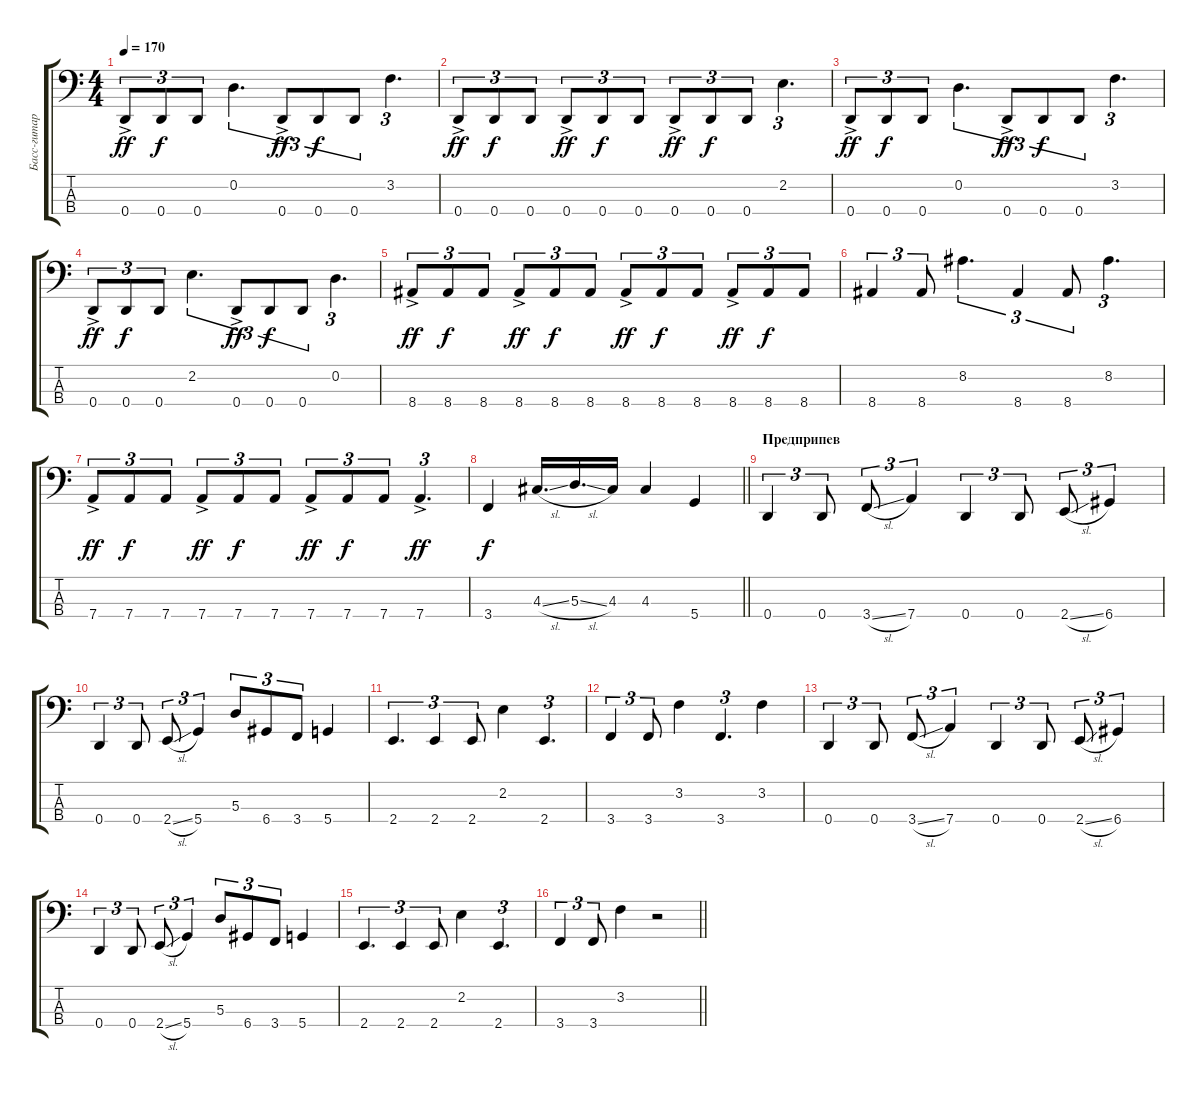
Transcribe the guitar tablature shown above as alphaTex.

\track ("Басс-гитара" "Басс-гитар") {instrument slapbass1}
\staff {score tabs}
\tuning (G2 D2 A1 D1) {hide}
\ts (4 4)
\tempo 170
\clef f4
\ks c
0.4{ac}.8{tu (3 2) dy ff} 0.4.8{tu (3 2) dy f} 0.4.8{tu (3 2)} 0.2.4{d tu (3 2)} 0.4{ac}.8{tu (3 2) dy ff} 0.4.8{tu (3 2) dy f} 0.4.8{tu (3 2)} 3.2.4{d tu (3 2)} |
0.4{ac}.8{tu (3 2) dy ff} 0.4.8{tu (3 2) dy f} 0.4.8{tu (3 2)} 0.4{ac}.8{tu (3 2) dy ff} 0.4.8{tu (3 2) dy f} 0.4.8{tu (3 2)} 0.4{ac}.8{tu (3 2) dy ff} 0.4.8{tu (3 2) dy f} 0.4.8{tu (3 2)} 2.2.4{d tu (3 2)} |
0.4{ac}.8{tu (3 2) dy ff} 0.4.8{tu (3 2) dy f} 0.4.8{tu (3 2)} 0.2.4{d tu (3 2)} 0.4{ac}.8{tu (3 2) dy ff} 0.4.8{tu (3 2) dy f} 0.4.8{tu (3 2)} 3.2.4{d tu (3 2)} |
0.4{ac}.8{tu (3 2) dy ff} 0.4.8{tu (3 2) dy f} 0.4.8{tu (3 2)} 2.2.4{d tu (3 2)} 0.4{ac}.8{tu (3 2) dy ff} 0.4.8{tu (3 2) dy f} 0.4.8{tu (3 2)} 0.2.4{d tu (3 2)} |
8.4{ac}.8{tu (3 2) dy ff} 8.4.8{tu (3 2) dy f} 8.4.8{tu (3 2)} 8.4{ac}.8{tu (3 2) dy ff} 8.4.8{tu (3 2) dy f} 8.4.8{tu (3 2)} 8.4{ac}.8{tu (3 2) dy ff} 8.4.8{tu (3 2) dy f} 8.4.8{tu (3 2)} 8.4{ac}.8{tu (3 2) dy ff} 8.4.8{tu (3 2) dy f} 8.4.8{tu (3 2)} |
8.4.4{tu (3 2)} 8.4.8{tu (3 2)} 8.2.4{d tu (3 2)} 8.4.4{tu (3 2)} 8.4.8{tu (3 2)} 8.2.4{d tu (3 2)} |
7.4{ac}.8{tu (3 2) dy ff} 7.4.8{tu (3 2) dy f} 7.4.8{tu (3 2)} 7.4{ac}.8{tu (3 2) dy ff} 7.4.8{tu (3 2) dy f} 7.4.8{tu (3 2)} 7.4{ac}.8{tu (3 2) dy ff} 7.4.8{tu (3 2) dy f} 7.4.8{tu (3 2)} 7.4{ac}.4{d tu (3 2) dy ff} |
\barLineRight lightlight
3.4.4{dy f} 4.3{sl}.16{d} 5.3{sl}.16{d} 4.3.16 4.3.4 5.4.4 |
\section ("" "Предприпев")
0.4.4{tu (3 2)} 0.4.8{tu (3 2)} 3.4{sl}.8{tu (3 2)} 7.4.4{tu (3 2)} 0.4.4{tu (3 2)} 0.4.8{tu (3 2)} 2.4{sl}.8{tu (3 2)} 6.4.4{tu (3 2)} |
0.4.4{tu (3 2)} 0.4.8{tu (3 2)} 2.4{sl}.8{tu (3 2)} 5.4.4{tu (3 2)} 5.3.8{tu (3 2)} 6.4.8{tu (3 2)} 3.4.8{tu (3 2)} 5.4.4 |
2.4.4{d tu (3 2)} 2.4.4{tu (3 2)} 2.4.8{tu (3 2)} 2.2.4 2.4.4{d tu (3 2)} |
3.4.4{tu (3 2)} 3.4.8{tu (3 2)} 3.2.4 3.4.4{d tu (3 2)} 3.2.4 |
0.4.4{tu (3 2)} 0.4.8{tu (3 2)} 3.4{sl}.8{tu (3 2)} 7.4.4{tu (3 2)} 0.4.4{tu (3 2)} 0.4.8{tu (3 2)} 2.4{sl}.8{tu (3 2)} 6.4.4{tu (3 2)} |
0.4.4{tu (3 2)} 0.4.8{tu (3 2)} 2.4{sl}.8{tu (3 2)} 5.4.4{tu (3 2)} 5.3.8{tu (3 2)} 6.4.8{tu (3 2)} 3.4.8{tu (3 2)} 5.4.4 |
2.4.4{d tu (3 2)} 2.4.4{tu (3 2)} 2.4.8{tu (3 2)} 2.2.4 2.4.4{d tu (3 2)} |
\barLineRight lightlight
3.4.4{tu (3 2)} 3.4.8{tu (3 2)} 3.2.4 r.2
